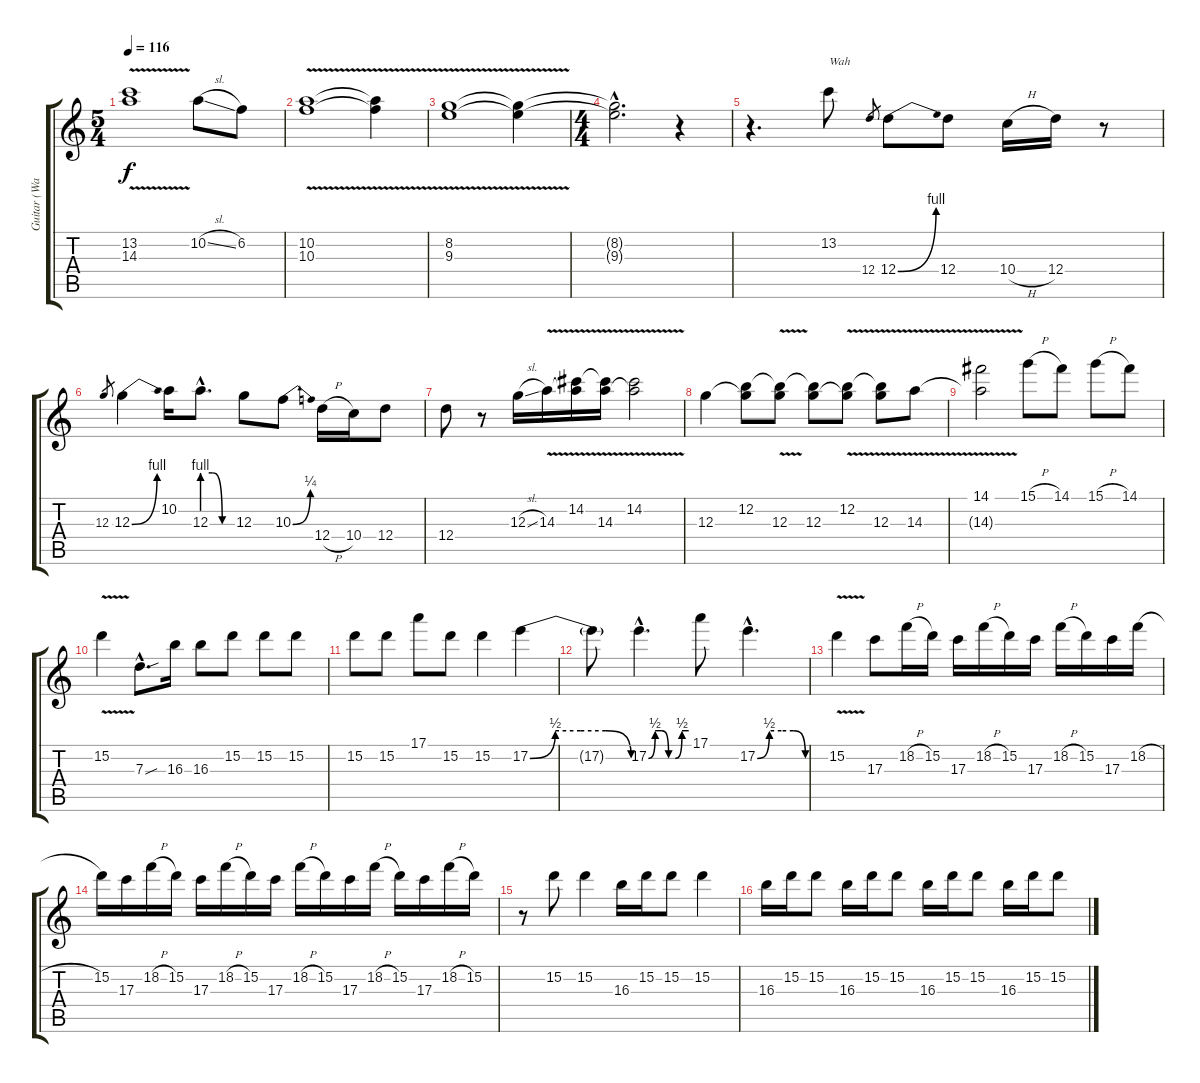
\track ("Guitar (Wah)" "Guitar (Wa") {instrument distortionguitar}
\staff {score tabs}
\tuning (E4 B3 G3 D3 A2 E2) {hide}
\ts (5 4)
\tempo 116
\clef g2
\ks c
(13.2 14.3{v}).1{dy f} 10.2{sl}.8 6.2.8 |
(10.2{v} 10.3).1 (10.2{t} 10.3{t}).4 |
(8.2{v} 9.3).1 (8.2{t} 9.3{t}).4 |
\ts (4 4)
(8.2{hac t} 9.3{hac t}).2{d} r.4 |
r.4{d} 13.2.8{txt "Wah"} 12.4.8{gr} 12.4{be (bend 0 0 60 4)}.8 12.4.8 10.4{h}.16 12.4.16 r.8 |
12.3.8{gr} 12.3{be (bend 0 0 60 4)}.4 10.2.16 12.3{be (custom 0 4 20 4 40 0 60 0) hac}.8{d} 12.3.8 10.3{be (bend 0 0 60 1)}.8 12.4{h}.16 10.4.16 12.4.8 |
12.4.8 r.8 12.3{sl}.16 14.3{v}.16 (14.2{v} 14.3{t}).16 (14.2{t} 14.3{v}).16 (14.2{v} 14.3{t}).2 |
12.3.4 (12.2 12.3{t}).8 (12.2{t} 12.3{v}).8 (12.2{t} 12.3).8 (12.2{v} 12.3{t}).8 (12.2{t} 12.3).8 14.3{v}.8 |
(14.1{v} 14.3{t}).2 15.1{h}.8 14.1.8 15.1{h}.8 14.1.8 |
15.2{v}.4 7.3{sou hac}.8{d} 16.3.16 16.3.8 15.2.8 15.2.8 15.2.8 |
15.2.8 15.2.8 17.1.8 15.2.8 15.2.4 17.2{be (custom 0 0 15 2 30 2 45 2 60 0)}.4 |
17.2{t}.8 17.2{be (custom 0 0 10 2 20 2 30 0 40 0 50 2 60 2) hac}.4{d} 17.1.8 17.2{be (custom 0 0 15 2 30 2 45 2 60 0) hac}.4{d} |
15.2{v}.4 17.3.8 18.2{h}.16 15.2.16 17.3.16 18.2{h}.16 15.2.16 17.3.16 18.2{h}.16 15.2.16 17.3.16 18.2{h}.16 |
15.2.16 17.3.16 18.2{h}.16 15.2.16 17.3.16 18.2{h}.16 15.2.16 17.3.16 18.2{h}.16 15.2.16 17.3.16 18.2{h}.16 15.2.16 17.3.16 18.2{h}.16 15.2.16 |
r.8 15.2.8 15.2.4 16.3.16 15.2.16 15.2.8 15.2.4 |
16.3.16 15.2.16 15.2.8 16.3.16 15.2.16 15.2.8 16.3.16 15.2.16 15.2.8 16.3.16 15.2.16 15.2.8
